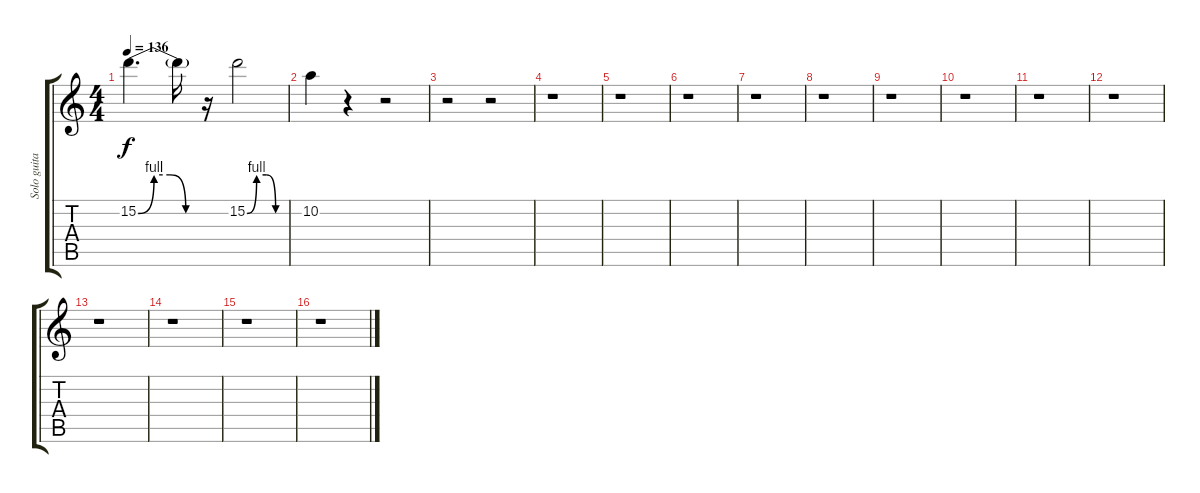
\track ("Solo guitar" "Solo guita") {instrument overdrivenguitar}
\staff {score tabs}
\tuning (E4 B3 G3 D3 A2 E2) {hide}
\ts (4 4)
\tempo 136
\clef g2
\ks c
15.2{be (custom 0 0 15 4 30 4 45 0 60 0)}.4{d dy f} 15.2{t}.16 r.16 15.2{be (custom 0 0 15 4 30 4 45 0 60 0)}.2 |
10.2.4 r.4 r.2 |
r.2 r.2 |
r.1 |
r.1 |
r.1 |
r.1 |
r.1 |
r.1 |
r.1 |
r.1 |
r.1 |
r.1 |
r.1 |
r.1 |
r.1
